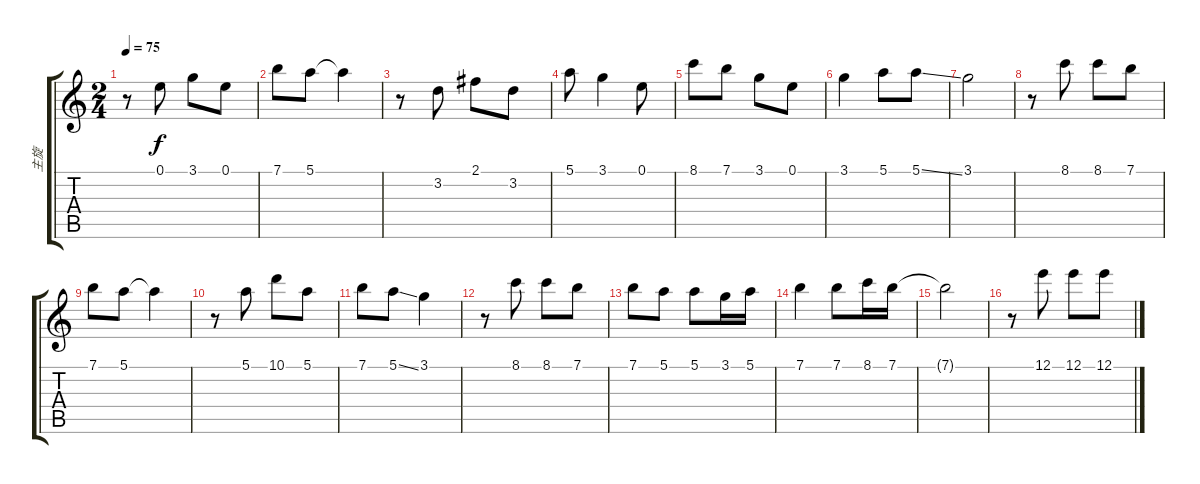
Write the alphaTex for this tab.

\track ("主旋" "主旋") {instrument acousticguitarsteel}
\staff {score tabs}
\tuning (E4 B3 G3 D3 A2 E2) {hide}
\ts (2 4)
\tempo 75
\clef g2
\ks c
r.8{dy f} 0.1.8 3.1.8 0.1.8 |
7.1.8 5.1.8 5.1{t}.4 |
r.8 3.2.8 2.1.8 3.2.8 |
5.1.8 3.1.4 0.1.8 |
8.1.8 7.1.8 3.1.8 0.1.8 |
3.1.4 5.1.8 5.1{ss}.8 |
3.1.2 |
r.8 8.1.8 8.1.8 7.1.8 |
7.1.8 5.1.8 5.1{t}.4 |
r.8 5.1.8 10.1.8 5.1.8 |
7.1.8 5.1{ss}.8 3.1.4 |
r.8 8.1.8 8.1.8 7.1.8 |
7.1.8 5.1.8 5.1.8 3.1.16 5.1.16 |
7.1.4 7.1.8 8.1.16 7.1.16 |
7.1{t}.2 |
r.8 12.1.8 12.1.8 12.1.8
